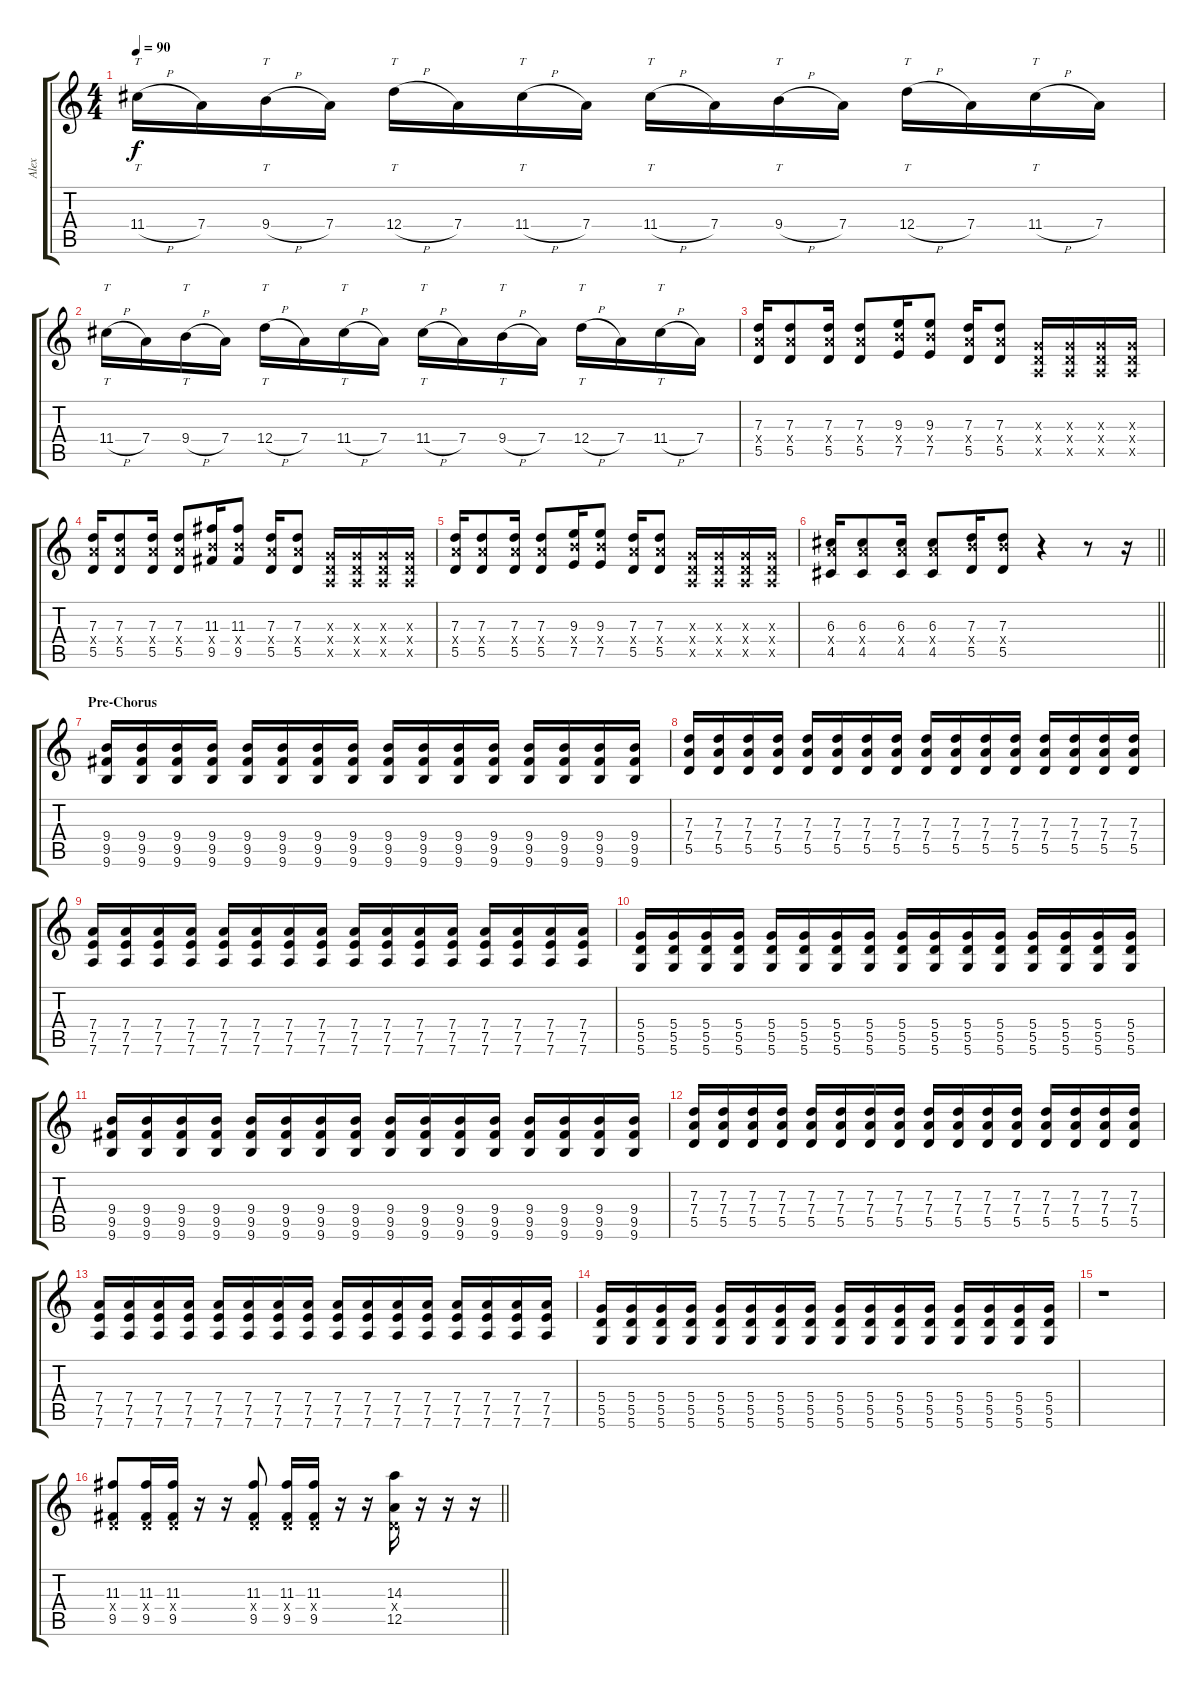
\track ("Alex" "Alex") {instrument distortionguitar}
\staff {score tabs}
\tuning (E4 B3 G3 D3 A2 D2) {hide}
\ts (4 4)
\tempo 90
\clef g2
\ks c
11.4{h}.16{tt dy f} 7.4.16 9.4{h}.16{tt} 7.4.16 12.4{h}.16{tt} 7.4.16 11.4{h}.16{tt} 7.4.16 11.4{h}.16{tt} 7.4.16 9.4{h}.16{tt} 7.4.16 12.4{h}.16{tt} 7.4.16 11.4{h}.16{tt} 7.4.16 |
11.4{h}.16{tt} 7.4.16 9.4{h}.16{tt} 7.4.16 12.4{h}.16{tt} 7.4.16 11.4{h}.16{tt} 7.4.16 11.4{h}.16{tt} 7.4.16 9.4{h}.16{tt} 7.4.16 12.4{h}.16{tt} 7.4.16 11.4{h}.16{tt} 7.4.16 |
(7.3 7.4{x} 5.5).16 (7.3 7.4{x} 5.5).8 (7.3 7.4{x} 5.5).16 (7.3 7.4{x} 5.5).8 (9.3 9.4{x} 7.5).16 (9.3 9.4{x} 7.5).8 (7.3 7.4{x} 5.5).16 (7.3 7.4{x} 5.5).8 (0.3{x} 0.4{x} 0.5{x}).16 (0.3{x} 0.4{x} 0.5{x}).16 (0.3{x} 0.4{x} 0.5{x}).16 (0.3{x} 0.4{x} 0.5{x}).16 |
(7.3 7.4{x} 5.5).16 (7.3 7.4{x} 5.5).8 (7.3 7.4{x} 5.5).16 (7.3 7.4{x} 5.5).8 (11.3 9.4{x} 9.5).16 (11.3 9.4{x} 9.5).8 (7.3 7.4{x} 5.5).16 (7.3 7.4{x} 5.5).8 (0.3{x} 0.4{x} 0.5{x}).16 (0.3{x} 0.4{x} 0.5{x}).16 (0.3{x} 0.4{x} 0.5{x}).16 (0.3{x} 0.4{x} 0.5{x}).16 |
(7.3 7.4{x} 5.5).16 (7.3 7.4{x} 5.5).8 (7.3 7.4{x} 5.5).16 (7.3 7.4{x} 5.5).8 (9.3 9.4{x} 7.5).16 (9.3 9.4{x} 7.5).8 (7.3 7.4{x} 5.5).16 (7.3 7.4{x} 5.5).8 (0.3{x} 0.4{x} 0.5{x}).16 (0.3{x} 0.4{x} 0.5{x}).16 (0.3{x} 0.4{x} 0.5{x}).16 (0.3{x} 0.4{x} 0.5{x}).16 |
\barLineRight lightlight
(6.3 7.4{x} 4.5).16 (6.3 7.4{x} 4.5).8 (6.3 7.4{x} 4.5).16 (6.3 7.4{x} 4.5).8 (7.3 9.4{x} 5.5).16 (7.3 9.4{x} 5.5).8 r.4 r.8 r.16 |
\section ("" "Pre-Chorus")
(9.4 9.5 9.6).16 (9.4 9.5 9.6).16 (9.4 9.5 9.6).16 (9.4 9.5 9.6).16 (9.4 9.5 9.6).16 (9.4 9.5 9.6).16 (9.4 9.5 9.6).16 (9.4 9.5 9.6).16 (9.4 9.5 9.6).16 (9.4 9.5 9.6).16 (9.4 9.5 9.6).16 (9.4 9.5 9.6).16 (9.4 9.5 9.6).16 (9.4 9.5 9.6).16 (9.4 9.5 9.6).16 (9.4 9.5 9.6).16 |
(7.3 7.4 5.5).16 (7.3 7.4 5.5).16 (7.3 7.4 5.5).16 (7.3 7.4 5.5).16 (7.3 7.4 5.5).16 (7.3 7.4 5.5).16 (7.3 7.4 5.5).16 (7.3 7.4 5.5).16 (7.3 7.4 5.5).16 (7.3 7.4 5.5).16 (7.3 7.4 5.5).16 (7.3 7.4 5.5).16 (7.3 7.4 5.5).16 (7.3 7.4 5.5).16 (7.3 7.4 5.5).16 (7.3 7.4 5.5).16 |
(7.4 7.5 7.6).16 (7.4 7.5 7.6).16 (7.4 7.5 7.6).16 (7.4 7.5 7.6).16 (7.4 7.5 7.6).16 (7.4 7.5 7.6).16 (7.4 7.5 7.6).16 (7.4 7.5 7.6).16 (7.4 7.5 7.6).16 (7.4 7.5 7.6).16 (7.4 7.5 7.6).16 (7.4 7.5 7.6).16 (7.4 7.5 7.6).16 (7.4 7.5 7.6).16 (7.4 7.5 7.6).16 (7.4 7.5 7.6).16 |
(5.4 5.5 5.6).16 (5.4 5.5 5.6).16 (5.4 5.5 5.6).16 (5.4 5.5 5.6).16 (5.4 5.5 5.6).16 (5.4 5.5 5.6).16 (5.4 5.5 5.6).16 (5.4 5.5 5.6).16 (5.4 5.5 5.6).16 (5.4 5.5 5.6).16 (5.4 5.5 5.6).16 (5.4 5.5 5.6).16 (5.4 5.5 5.6).16 (5.4 5.5 5.6).16 (5.4 5.5 5.6).16 (5.4 5.5 5.6).16 |
(9.4 9.5 9.6).16 (9.4 9.5 9.6).16 (9.4 9.5 9.6).16 (9.4 9.5 9.6).16 (9.4 9.5 9.6).16 (9.4 9.5 9.6).16 (9.4 9.5 9.6).16 (9.4 9.5 9.6).16 (9.4 9.5 9.6).16 (9.4 9.5 9.6).16 (9.4 9.5 9.6).16 (9.4 9.5 9.6).16 (9.4 9.5 9.6).16 (9.4 9.5 9.6).16 (9.4 9.5 9.6).16 (9.4 9.5 9.6).16 |
(7.3 7.4 5.5).16 (7.3 7.4 5.5).16 (7.3 7.4 5.5).16 (7.3 7.4 5.5).16 (7.3 7.4 5.5).16 (7.3 7.4 5.5).16 (7.3 7.4 5.5).16 (7.3 7.4 5.5).16 (7.3 7.4 5.5).16 (7.3 7.4 5.5).16 (7.3 7.4 5.5).16 (7.3 7.4 5.5).16 (7.3 7.4 5.5).16 (7.3 7.4 5.5).16 (7.3 7.4 5.5).16 (7.3 7.4 5.5).16 |
(7.4 7.5 7.6).16 (7.4 7.5 7.6).16 (7.4 7.5 7.6).16 (7.4 7.5 7.6).16 (7.4 7.5 7.6).16 (7.4 7.5 7.6).16 (7.4 7.5 7.6).16 (7.4 7.5 7.6).16 (7.4 7.5 7.6).16 (7.4 7.5 7.6).16 (7.4 7.5 7.6).16 (7.4 7.5 7.6).16 (7.4 7.5 7.6).16 (7.4 7.5 7.6).16 (7.4 7.5 7.6).16 (7.4 7.5 7.6).16 |
(5.4 5.5 5.6).16 (5.4 5.5 5.6).16 (5.4 5.5 5.6).16 (5.4 5.5 5.6).16 (5.4 5.5 5.6).16 (5.4 5.5 5.6).16 (5.4 5.5 5.6).16 (5.4 5.5 5.6).16 (5.4 5.5 5.6).16 (5.4 5.5 5.6).16 (5.4 5.5 5.6).16 (5.4 5.5 5.6).16 (5.4 5.5 5.6).16 (5.4 5.5 5.6).16 (5.4 5.5 5.6).16 (5.4 5.5 5.6).16 |
r.1 |
\barLineRight lightlight
(11.3 0.4{x} 9.5).8 (11.3 0.4{x} 9.5).16 (11.3 0.4{x} 9.5).16 r.16 r.16 (11.3 0.4{x} 9.5).8 (11.3 0.4{x} 9.5).16 (11.3 0.4{x} 9.5).16 r.16 r.16 (14.3 0.4{x} 12.5).16 r.16 r.16 r.16
